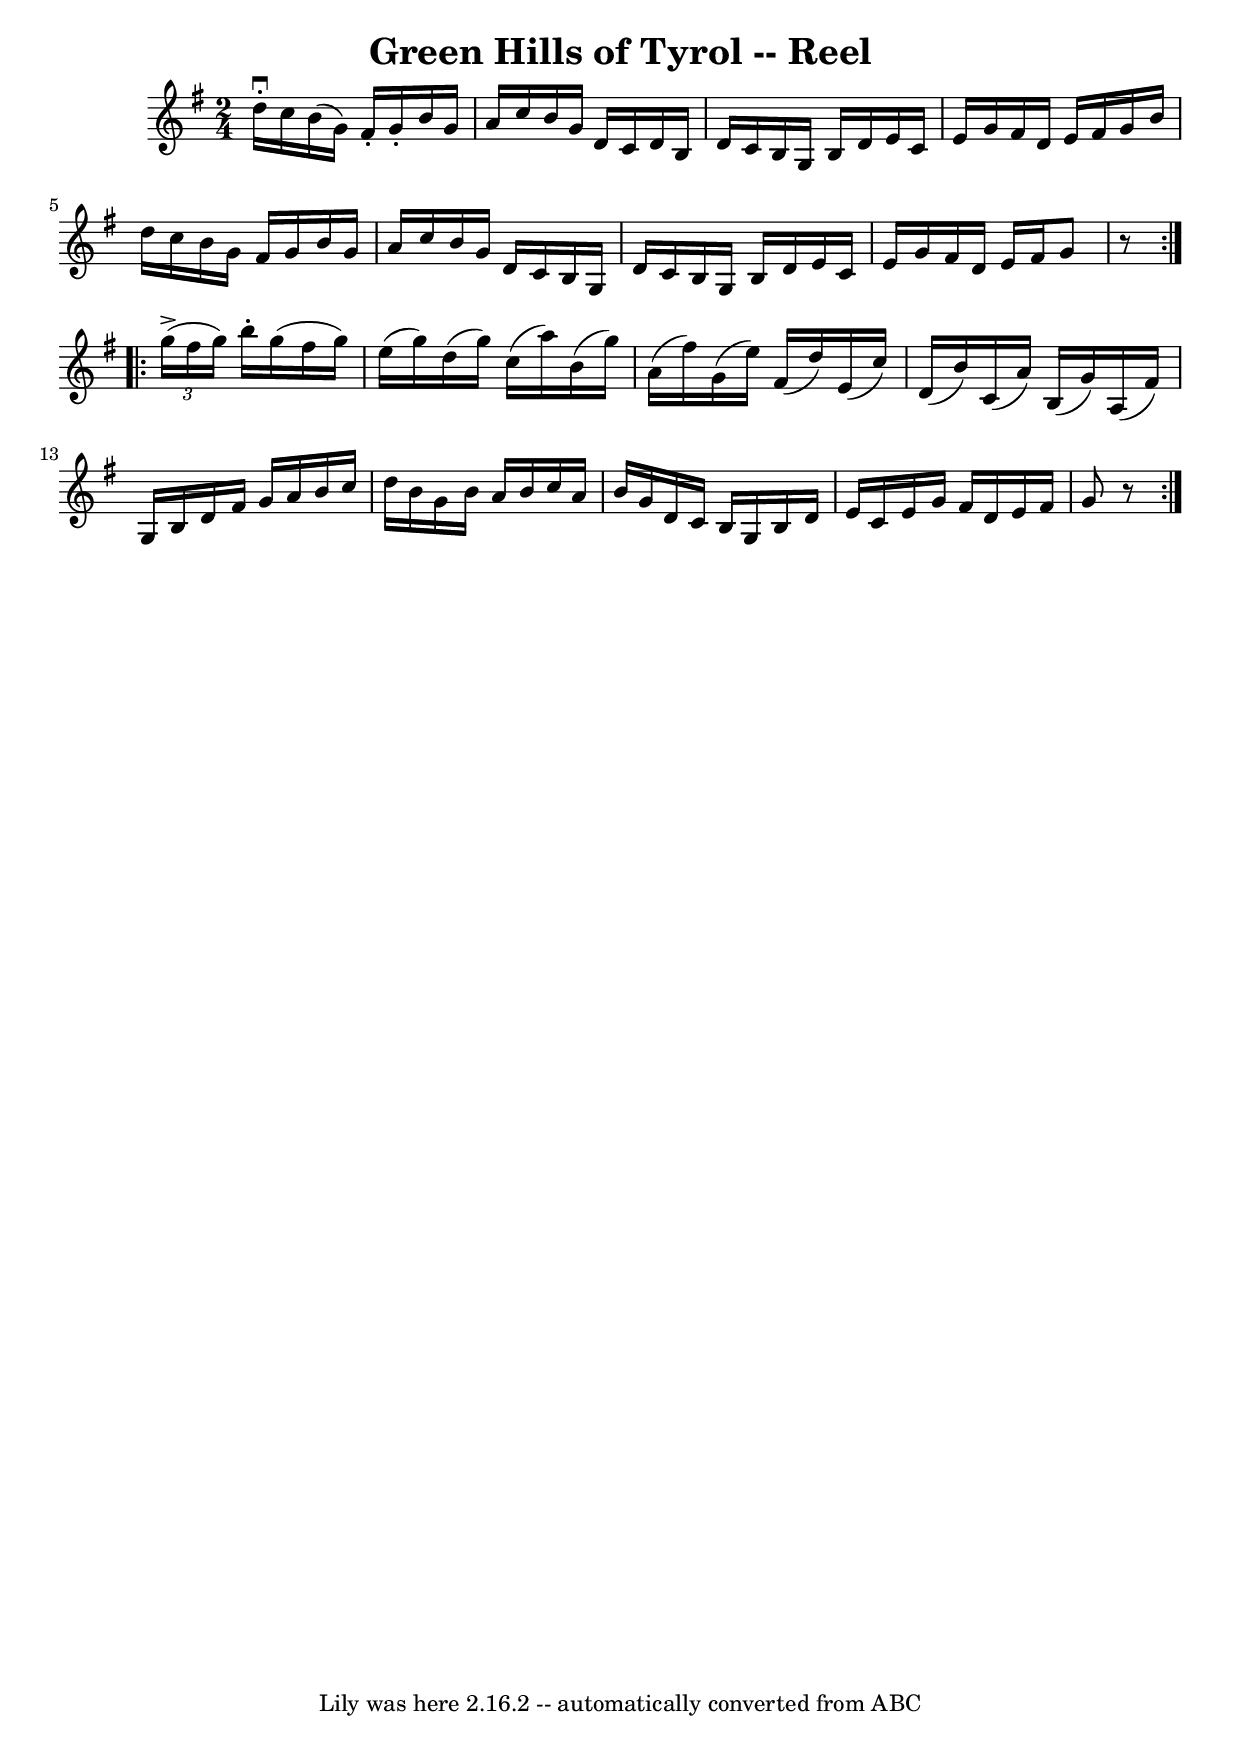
\version "2.7.40"
\include "Mammoth.ily"
\header {
	book = "Ryan's Mammoth Collection"
	crossRefNumber = "1"
	footnotes = ""
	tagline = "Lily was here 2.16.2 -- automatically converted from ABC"
	title = "Green Hills of Tyrol -- Reel"
}
voicedefault =  {
\set Score.defaultBarType = "empty"

\repeat volta 2 {
\time 2/4 \key g \major d''16^\downbow-. c''16  |
 b'16 (g'16 
) fis'16 -. g'16 -. b'16 g'16 a'16 c''16    |
 b'16    
g'16 d'16 c'16 d'16 b16 d'16 c'16    |
 b16 g16    
b16 d'16 e'16 c'16 e'16 g'16    |
 fis'16 d'16    
e'16 fis'16 g'16 b'16 d''16 c''16    |
 b'16 g'16   
 fis'16 g'16 b'16 g'16 a'16 c''16    |
 b'16 g'16    
d'16 c'16 b16 g16 d'16 c'16    |
 b16 g16 b16    
d'16 e'16 c'16 e'16 g'16    |
 fis'16 d'16 e'16    
fis'16 g'8    r8 } \repeat volta 2 {     \times 2/3 { g''16^\accent(
fis''16 g''16) } |
 b''16 -. g''16 (fis''16 g''16)   
e''16 (g''16) d''16 (g''16) |
 c''16 (a''16) b'16 
(g''16) a'16 (fis''16) g'16 (e''16) |
 fis'16 (
d''16) e'16 (c''16) d'16 (b'16) c'16 (a'16) |
 
 b16 (g'16) a16 (fis'16) g16 b16 d'16 fis'16  
|
 g'16 a'16 b'16 c''16 d''16 b'16 g'16 b'16    
|
 a'16 b'16 c''16 a'16 b'16 g'16 d'16 c'16    
|
 b16 g16 b16 d'16 e'16 c'16 e'16 g'16    
|
 fis'16 d'16 e'16 fis'16 g'8    r8   }   
}

\score{
    <<

	\context Staff="default"
	{
	    \voicedefault 
	}

    >>
	\layout {
	}
	\midi {}
}
